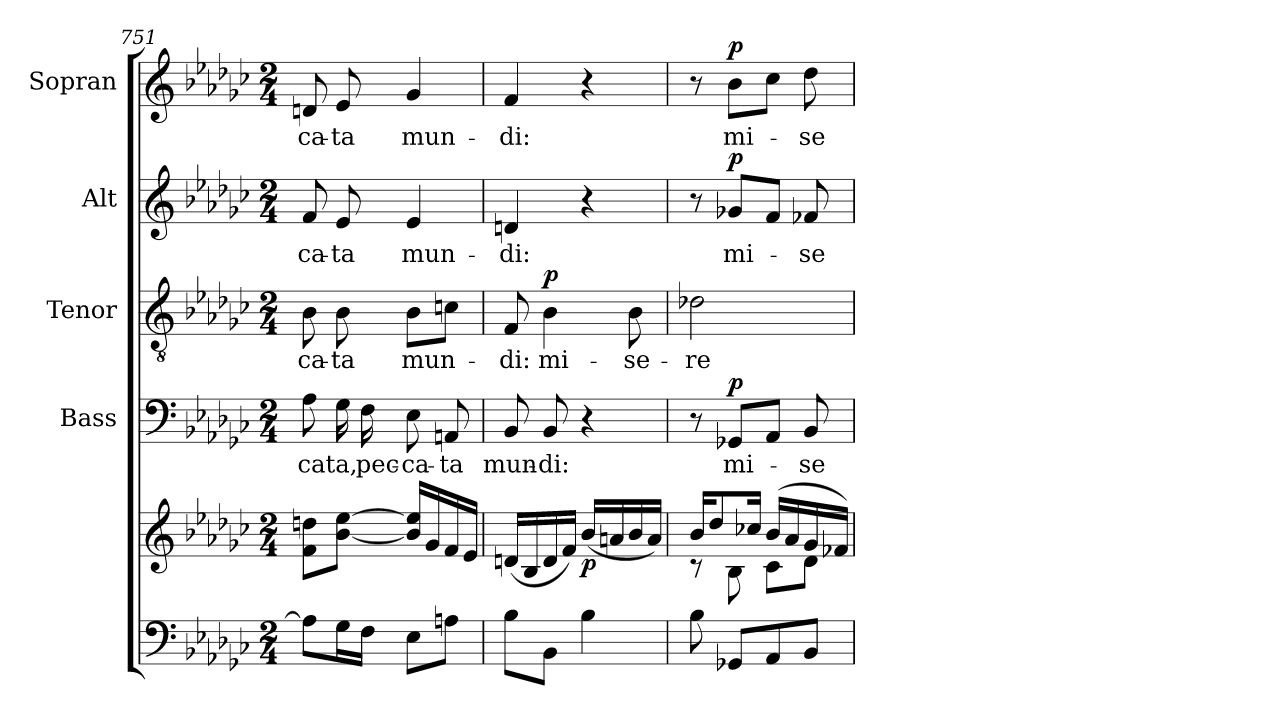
**kern	**kern	**dynam	**kern	**text	**dynam	**kern	**text	**dynam	**kern	**text	**dynam	**kern	**text	**dynam
*part5	*part5	*part5	*part4	*part4	*part4	*part3	*part3	*part3	*part2	*part2	*part2	*part1	*part1	*part1
*staff6	*staff5	*staff5/6	*staff4	*staff4	*staff4	*staff3	*staff3	*staff3	*staff2	*staff2	*staff2	*staff1	*staff1	*staff1
*	*	*	*I"Bass	*	*	*I"Tenor	*	*	*I"Alt	*	*	*I"Sopran	*	*
*	*	*	*I'B.	*	*	*I'T.	*	*	*I'A.	*	*	*I'S.	*	*
!!LO:PB:g=z
*clefF4	*clefG2	*	*clefF4	*	*	*clefGv2	*	*	*clefG2	*	*	*clefG2	*	*
*k[b-e-a-d-g-c-]	*k[b-e-a-d-g-c-]	*	*k[b-e-a-d-g-c-]	*	*	*k[b-e-a-d-g-c-]	*	*	*k[b-e-a-d-g-c-]	*	*	*k[b-e-a-d-g-c-]	*	*
*G-:	*G-:	*	*G-:	*	*	*G-:	*	*	*G-:	*	*	*G-:	*	*
*M2/4	*M2/4	*	*M2/4	*	*	*M2/4	*	*	*M2/4	*	*	*M2/4	*	*
=751	=751	=751	=751	=751	=751	=751	=751	=751	=751	=751	=751	=751	=751	=751
!	!	!	!	!LO:LY:b	!	!	!LO:LY:b	!	!	!LO:LY:b	!	!	!LO:LY:b	!
8A-\L]	8f\ 8ddn\L	.	8A-\	-ca	.	8B-\	-ca-	.	8f/	-ca-	.	8dn/	-ca-	.
!	!	!	!	!LO:LY:b	!	!	!LO:LY:b	!	!	!LO:LY:b	!	!	!LO:LY:b	!
16G-\L	[8b-\ [8ee-\J	.	16G-\	ta,	.	8B-\	-ta	.	8e-/	-ta	.	8e-/	-ta	.
!	!	!	!	!LO:LY:b	!	!	!	!	!	!	!	!	!	!
16F\JJ	.	.	16F\	pec-	.	.	.	.	.	.	.	.	.	.
!	!	!	!	!LO:LY:b	!	!	!LO:LY:b	!	!	!LO:LY:b	!	!	!LO:LY:b	!
8E-\L	16b-/] 16ee-/]LL	.	8E-\	-ca-	.	8B-\L	mun-	.	4e-/	mun-	.	4g-/	mun-	.
.	16g-/	.	.	.	.	.	.	.	.	.	.	.	.	.
!	!	!	!	!LO:LY:b	!	!	!	!	!	!	!	!	!	!
8An\J	16f/	.	8AAn/	-ta	.	8cn\J	.	.	.	.	.	.	.	.
.	16e-/JJ	.	.	.	.	.	.	.	.	.	.	.	.	.
=752	=752	=752	=752	=752	=752	=752	=752	=752	=752	=752	=752	=752	=752	=752
!	!	!	!	!LO:LY:b	!	!	!LO:LY:b	!	!	!LO:LY:b	!	!	!LO:LY:b	!
8B-\L	(<16dn/LL	.	8BB-/	mun-	.	8F/	-di:	.	4dn/	-di:	.	4f/	-di:	.
.	16B-/	.	.	.	.	.	.	.	.	.	.	.	.	.
!	!	!	!	!LO:LY:b	!	!	!LO:LY:b	!LO:DY:a	!	!	!	!	!	!
8BB-\J	16d/	.	8BB-/	-di:	.	4B-\	mi-	p	.	.	.	.	.	.
.	16f/JJ)	.	.	.	.	.	.	.	.	.	.	.	.	.
!	!	!LO:DY:b	!	!	!	!	!	!	!	!	!	!	!	!
4B-\	(<16b-/LL	p	4r	.	.	.	.	.	4r	.	.	4r	.	.
.	16an/	.	.	.	.	.	.	.	.	.	.	.	.	.
!	!	!	!	!	!	!	!LO:LY:b	!	!	!	!	!	!	!
.	16b-/	.	.	.	.	8B-\	-se-	.	.	.	.	.	.	.
.	16a/JJ)	.	.	.	.	.	.	.	.	.	.	.	.	.
=753	=753	=753	=753	=753	=753	=753	=753	=753	=753	=753	=753	=753	=753	=753
*	*^	*	*	*	*	*	*	*	*	*	*	*	*	*
!	!	!	!	!	!	!	!	!LO:LY:b	!	!	!	!	!	!	!
8B-\	16b-/KL	8rc	.	8r	.	.	2d-X\	-re-	.	8r	.	.	8r	.	.
.	8dd-/	.	.	.	.	.	.	.	.	.	.	.	.	.	.
!	!	!	!	!	!LO:LY:b	!LO:DY:a	!	!	!	!	!LO:LY:b	!LO:DY:a	!	!LO:LY:b	!LO:DY:a
8GG-X/L	.	8B-\	.	8GG-X/L	mi-	p	.	.	.	8g-X/L	mi-	p	8b-\L	mi-	p
.	16cc-X/Jk	.	.	.	.	.	.	.	.	.	.	.	.	.	.
8AA-/	(>16b-/LL	8c-\L	.	8AA-/J	.	.	.	.	.	8f/J	.	.	8cc-\J	.	.
.	16a-/	.	.	.	.	.	.	.	.	.	.	.	.	.	.
!	!	!	!	!	!LO:LY:b	!	!	!	!	!	!LO:LY:b	!	!	!LO:LY:b	!
8BB-/J	16g-/	8d-\J	.	8BB-/	-se-	.	.	.	.	8f-X/	-se-	.	8dd-\	-se-	.
.	16f-X/JJ)	.	.	.	.	.	.	.	.	.	.	.	.	.	.
*	*v	*v	*	*	*	*	*	*	*	*	*	*	*	*	*
=	=	=	=	=	=	=	=	=	=	=	=	=	=	=
*-	*-	*-	*-	*-	*-	*-	*-	*-	*-	*-	*-	*-	*-	*-
